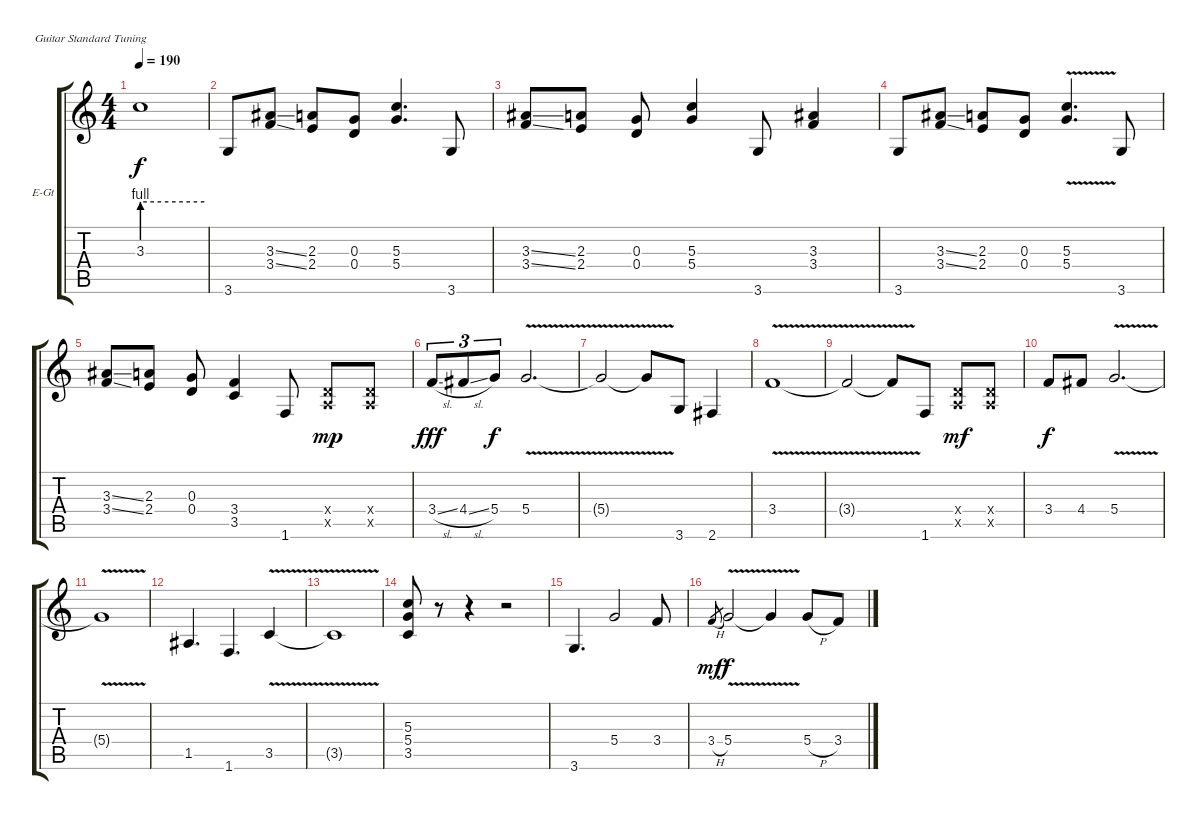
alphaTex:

\bracketExtendMode groupsimilarinstruments
\firstSystemTrackNameOrientation horizontal
\otherSystemsTrackNameOrientation horizontal
\track ("Ritchie Blackmore" "E-Gt") {instrument overdrivenguitar}
\staff {score tabs}
\tuning (E4 B3 G3 D3 A2 E2)
\ts (4 4)
\tempo 190
\clef g2
\ks c
3.3{be (hold 0 4 60 4) t}.1{dy f} |
3.6.8 (3.3{ss} 3.4{ss}).8 (2.3 2.4).8 (0.3 0.4).8 (5.3 5.4).4{d} 3.6.8 |
(3.3{ss} 3.4{ss}).8 (2.3 2.4).8 (0.3 0.4).8 (5.3 5.4).4 3.6.8 (3.3 3.4).4 |
3.6.8 (3.3{ss} 3.4{ss}).8 (2.3 2.4).8 (0.3 0.4).8 (5.3{v} 5.4{v}).4{d} 3.6.8 |
(3.3{ss} 3.4{ss}).8 (2.3 2.4).8 (0.3 0.4).8 (3.4 3.5).4 1.6.8 (0.4{x} 0.5{x}).8{dy mp} (0.4{x} 0.5{x}).8 |
3.4{sl}.8{tu (3 2) dy fff} 4.4{sl}.8{tu (3 2)} 5.4.8{tu (3 2) dy f} 5.4{v}.2{d} |
5.4{v t}.2 5.4{v t}.8 3.6.8 2.6.4 |
3.4{v}.1 |
3.4{v t}.2 3.4{v t}.8 1.6.8 (0.4{x} 0.5{x}).8{dy mf} (0.4{x} 0.5{x}).8 |
3.4.8{dy f} 4.4.8 5.4{v}.2{d} |
5.4{v t}.1 |
1.5.4{d} 1.6.4{d} 3.5{v}.4 |
3.5{v t}.1 |
(5.3 5.4 3.5).8 r.8 r.4 r.2 |
3.6.4{d} 5.4.2 3.4.8 |
3.4{h}.8{gr dy mf} 5.4{v}.2{dy f} 5.4{v t}.4 5.4{h}.8 3.4.8
